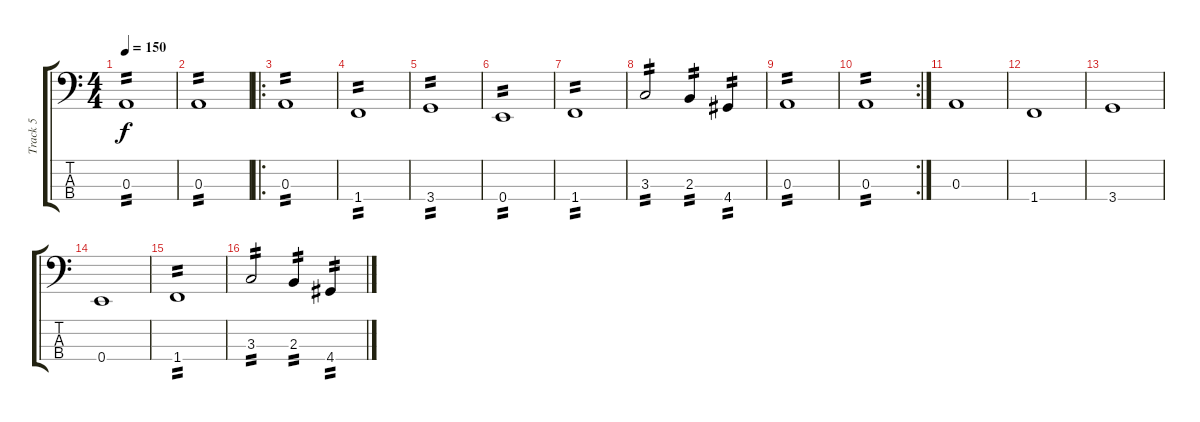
\track ("Track 5" "Track 5") {instrument electricbasspick}
\staff {score tabs}
\tuning (G2 D2 A1 E1) {hide}
\ts (4 4)
\tempo 150
\clef f4
\ks c
0.3.1{tp 2 dy f} |
0.3.1{tp 2} |
\ro
0.3.1{tp 2} |
1.4.1{tp 2} |
3.4.1{tp 2} |
0.4.1{tp 2} |
1.4.1{tp 2} |
3.3.2{tp 2} 2.3.4{tp 2} 4.4.4{tp 2} |
0.3.1{tp 2} |
\rc 2
0.3.1{tp 2} |
0.3.1 |
1.4.1 |
3.4.1 |
0.4.1 |
1.4.1{tp 2} |
3.3.2{tp 2} 2.3.4{tp 2} 4.4.4{tp 2}
